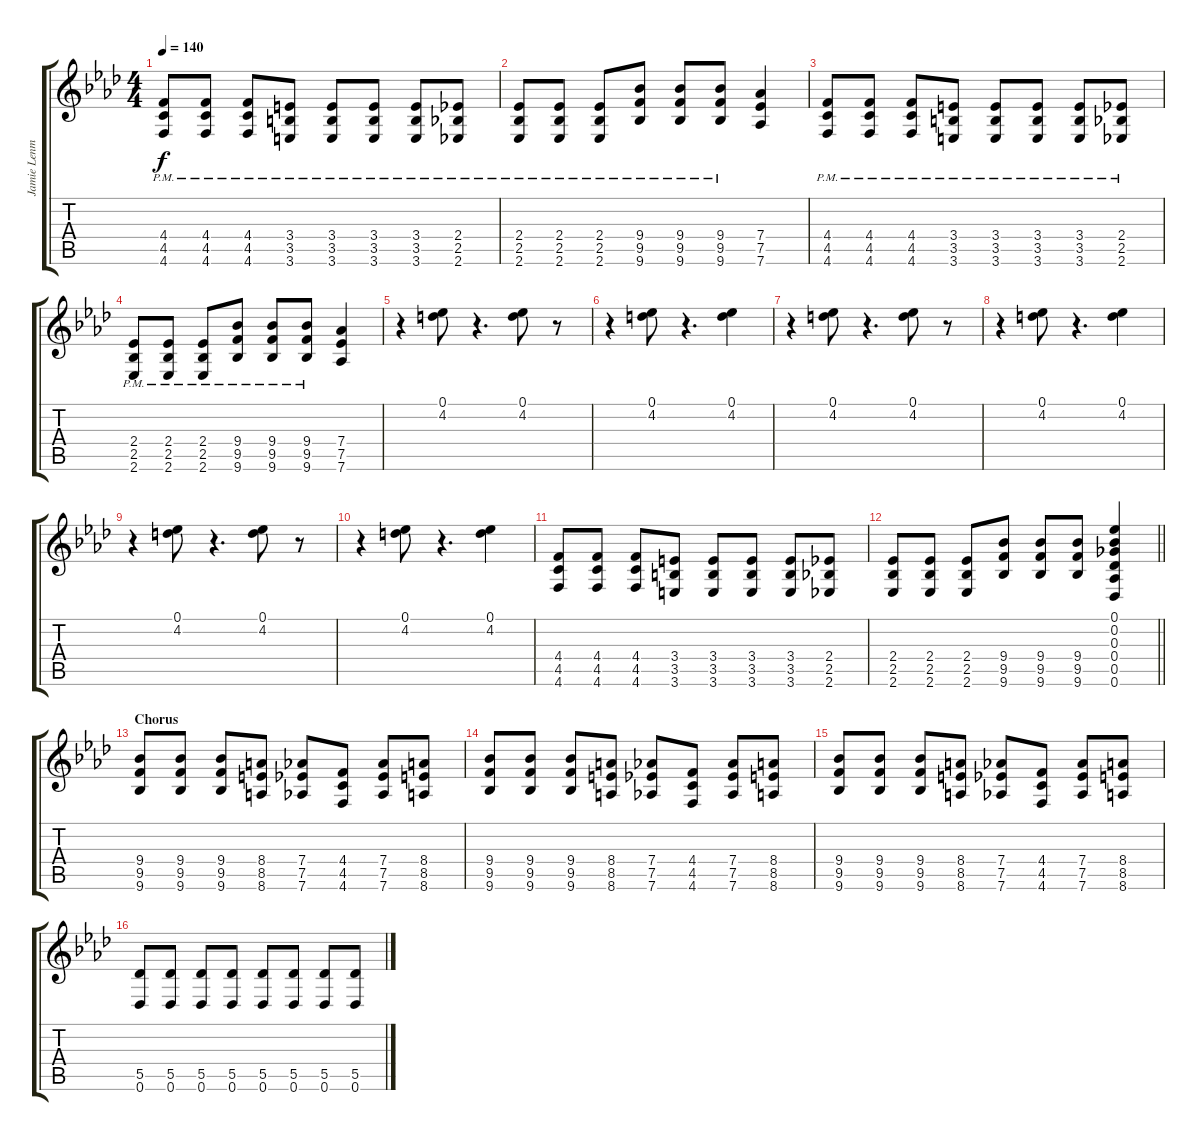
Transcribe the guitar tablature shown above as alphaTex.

\track ("Jamie Lenman (Left)" "Jamie Lenm") {instrument distortionguitar}
\staff {score tabs}
\tuning (Eb4 Bb3 Gb3 Db3 Ab2 Db2) {hide}
\ts (4 4)
\tempo 140
\clef g2
\ks fminor
(4.4{pm} 4.5{pm} 4.6{pm}).8{dy f} (4.4{pm} 4.5{pm} 4.6{pm}).8 (4.4{pm} 4.5{pm} 4.6{pm}).8 (3.4{pm} 3.5{pm} 3.6{pm}).8 (3.4{pm} 3.5{pm} 3.6{pm}).8 (3.4{pm} 3.5{pm} 3.6{pm}).8 (3.4{pm} 3.5{pm} 3.6{pm}).8 (2.4{pm} 2.5{pm} 2.6{pm}).8 |
(2.4{pm} 2.5{pm} 2.6{pm}).8 (2.4{pm} 2.5{pm} 2.6{pm}).8 (2.4{pm} 2.5{pm} 2.6{pm}).8 (9.4{pm} 9.5{pm} 9.6{pm}).8 (9.4{pm} 9.5{pm} 9.6{pm}).8 (9.4{pm} 9.5{pm} 9.6{pm}).8 (7.4 7.5 7.6).4 |
(4.4{pm} 4.5{pm} 4.6{pm}).8 (4.4{pm} 4.5{pm} 4.6{pm}).8 (4.4{pm} 4.5{pm} 4.6{pm}).8 (3.4{pm} 3.5{pm} 3.6{pm}).8 (3.4{pm} 3.5{pm} 3.6{pm}).8 (3.4{pm} 3.5{pm} 3.6{pm}).8 (3.4{pm} 3.5{pm} 3.6{pm}).8 (2.4{pm} 2.5{pm} 2.6{pm}).8 |
(2.4{pm} 2.5{pm} 2.6{pm}).8 (2.4{pm} 2.5{pm} 2.6{pm}).8 (2.4{pm} 2.5{pm} 2.6{pm}).8 (9.4{pm} 9.5{pm} 9.6{pm}).8 (9.4{pm} 9.5{pm} 9.6{pm}).8 (9.4{pm} 9.5{pm} 9.6{pm}).8 (7.4 7.5 7.6).4 |
r.4 (0.1 4.2).8 r.4{d} (0.1 4.2).8 r.8 |
r.4 (0.1 4.2).8 r.4{d} (0.1 4.2).4 |
r.4 (0.1 4.2).8 r.4{d} (0.1 4.2).8 r.8 |
r.4 (0.1 4.2).8 r.4{d} (0.1 4.2).4 |
r.4 (0.1 4.2).8 r.4{d} (0.1 4.2).8 r.8 |
r.4 (0.1 4.2).8 r.4{d} (0.1 4.2).4 |
(4.4 4.5 4.6).8 (4.4 4.5 4.6).8 (4.4 4.5 4.6).8 (3.4 3.5 3.6).8 (3.4 3.5 3.6).8 (3.4 3.5 3.6).8 (3.4 3.5 3.6).8 (2.4 2.5 2.6).8 |
\barLineRight lightlight
(2.4 2.5 2.6).8 (2.4 2.5 2.6).8 (2.4 2.5 2.6).8 (9.4 9.5 9.6).8 (9.4 9.5 9.6).8 (9.4 9.5 9.6).8 (0.1 0.2 0.3 0.4 0.5 0.6).4 |
\section ("" "Chorus")
(9.4 9.5 9.6).8 (9.4 9.5 9.6).8 (9.4 9.5 9.6).8 (8.4 8.5 8.6).8 (7.4 7.5 7.6).8 (4.4 4.5 4.6).8 (7.4 7.5 7.6).8 (8.4 8.5 8.6).8 |
(9.4 9.5 9.6).8 (9.4 9.5 9.6).8 (9.4 9.5 9.6).8 (8.4 8.5 8.6).8 (7.4 7.5 7.6).8 (4.4 4.5 4.6).8 (7.4 7.5 7.6).8 (8.4 8.5 8.6).8 |
(9.4 9.5 9.6).8 (9.4 9.5 9.6).8 (9.4 9.5 9.6).8 (8.4 8.5 8.6).8 (7.4 7.5 7.6).8 (4.4 4.5 4.6).8 (7.4 7.5 7.6).8 (8.4 8.5 8.6).8 |
(5.5 0.6).8 (5.5 0.6).8 (5.5 0.6).8 (5.5 0.6).8 (5.5 0.6).8 (5.5 0.6).8 (5.5 0.6).8 (5.5 0.6).8
